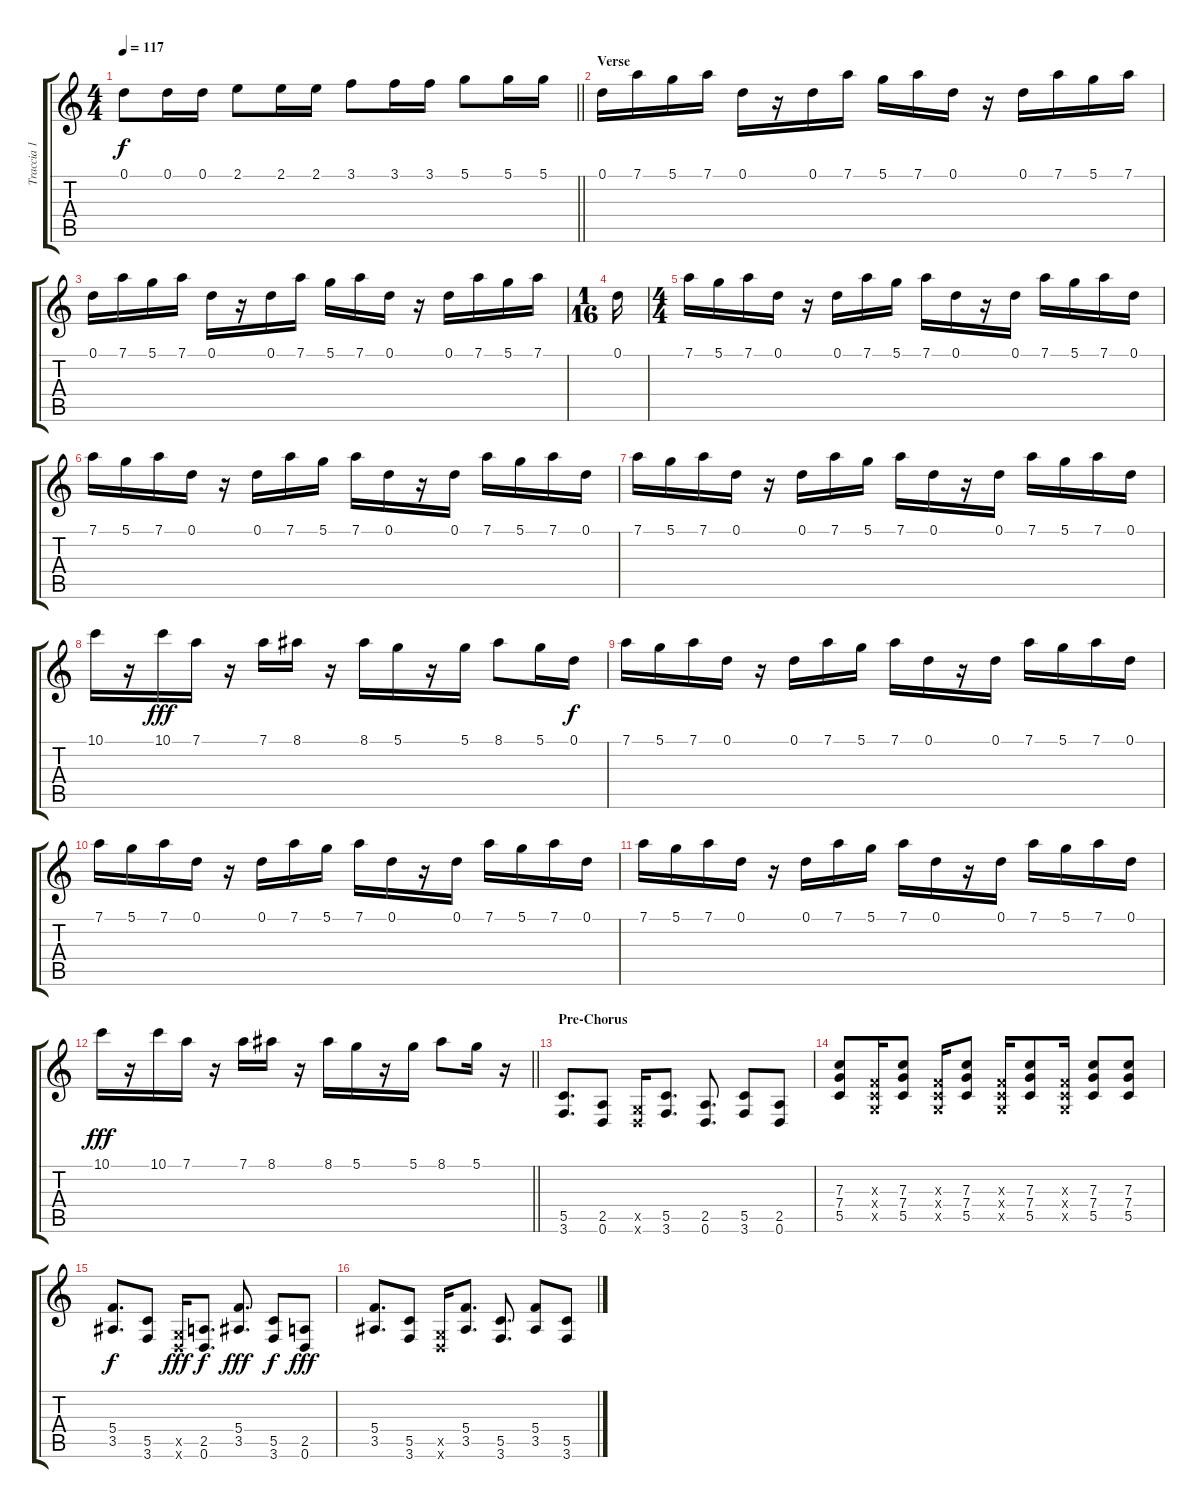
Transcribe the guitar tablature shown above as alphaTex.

\track ("Traccia 1" "Traccia 1") {instrument distortionguitar}
\staff {score tabs}
\tuning (D4 A3 F3 C3 G2 D2) {hide}
\ts (4 4)
\tempo 117
\clef g2
\barLineRight lightlight
\ks c
0.1.8{dy f} 0.1.16 0.1.16 2.1.8 2.1.16 2.1.16 3.1.8 3.1.16 3.1.16 5.1.8 5.1.16 5.1.16 |
\section ("" "Verse")
0.1.16 7.1.16 5.1.16 7.1.16 0.1.16 r.16 0.1.16 7.1.16 5.1.16 7.1.16 0.1.16 r.16 0.1.16 7.1.16 5.1.16 7.1.16 |
0.1.16 7.1.16 5.1.16 7.1.16 0.1.16 r.16 0.1.16 7.1.16 5.1.16 7.1.16 0.1.16 r.16 0.1.16 7.1.16 5.1.16 7.1.16 |
\ts (1 16)
0.1.16 |
\ts (4 4)
7.1.16 5.1.16 7.1.16 0.1.16 r.16 0.1.16 7.1.16 5.1.16 7.1.16 0.1.16 r.16 0.1.16 7.1.16 5.1.16 7.1.16 0.1.16 |
7.1.16 5.1.16 7.1.16 0.1.16 r.16 0.1.16 7.1.16 5.1.16 7.1.16 0.1.16 r.16 0.1.16 7.1.16 5.1.16 7.1.16 0.1.16 |
7.1.16 5.1.16 7.1.16 0.1.16 r.16 0.1.16 7.1.16 5.1.16 7.1.16 0.1.16 r.16 0.1.16 7.1.16 5.1.16 7.1.16 0.1.16 |
10.1.16 r.16 10.1.16{dy fff} 7.1.16 r.16 7.1.16 8.1.16 r.16 8.1.16 5.1.16 r.16 5.1.16 8.1.8 5.1.16 0.1.16{dy f} |
7.1.16 5.1.16 7.1.16 0.1.16 r.16 0.1.16 7.1.16 5.1.16 7.1.16 0.1.16 r.16 0.1.16 7.1.16 5.1.16 7.1.16 0.1.16 |
7.1.16 5.1.16 7.1.16 0.1.16 r.16 0.1.16 7.1.16 5.1.16 7.1.16 0.1.16 r.16 0.1.16 7.1.16 5.1.16 7.1.16 0.1.16 |
7.1.16 5.1.16 7.1.16 0.1.16 r.16 0.1.16 7.1.16 5.1.16 7.1.16 0.1.16 r.16 0.1.16 7.1.16 5.1.16 7.1.16 0.1.16 |
\barLineRight lightlight
10.1.16{dy fff} r.16 10.1.16 7.1.16 r.16 7.1.16 8.1.16 r.16 8.1.16 5.1.16 r.16 5.1.16 8.1.8 5.1.16 r.16 |
\section ("" "Pre-Chorus")
(5.5 3.6).8{d} (2.5 0.6).8 (0.5{x} 0.6{x}).16 (5.5 3.6).8{d} (2.5 0.6).8{d} (5.5 3.6).8 (2.5 0.6).8 |
(7.3 7.4 5.5).8 (0.3{x} 0.4{x} 0.5{x}).16 (7.3 7.4 5.5).8 (0.3{x} 0.4{x} 0.5{x}).16 (7.3 7.4 5.5).8 (0.3{x} 0.4{x} 0.5{x}).16 (7.3 7.4 5.5).8 (0.3{x} 0.4{x} 0.5{x}).16 (7.3 7.4 5.5).8 (7.3 7.4 5.5).8 |
(5.4 3.5).8{d dy f} (5.5 3.6).8 (0.5{x} 0.6{x}).16{dy fff} (2.5 0.6).8{d dy f} (5.4 3.5).8{d dy fff} (5.5 3.6).8{dy f} (2.5 0.6).8{dy fff} |
(5.4 3.5).8{d} (5.5 3.6).8 (0.5{x} 0.6{x}).16 (5.4 3.5).8{d} (5.5 3.6).8{d} (5.4 3.5).8 (5.5 3.6).8
